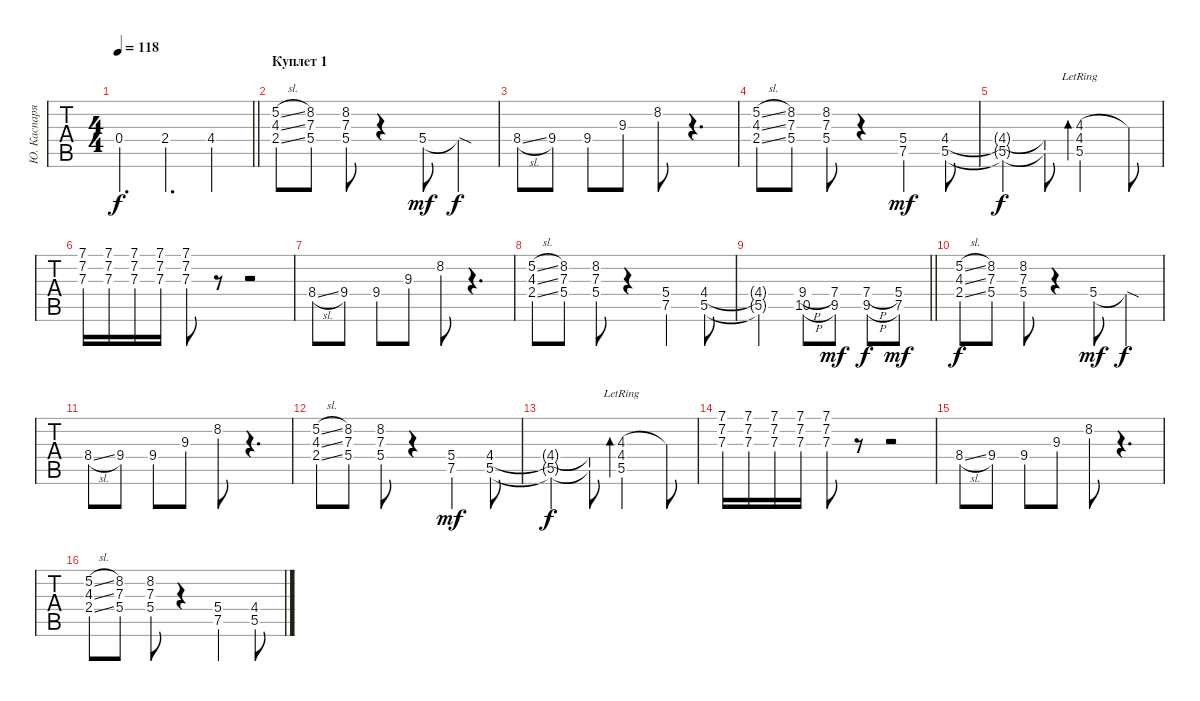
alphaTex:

\track ("Ю. Каспарян" "Ю. Каспаря") {instrument electricguitarclean}
\staff {tabs}
\tuning (E4 B3 G3 D3 A2 E2) {hide}
\ts (4 4)
\tempo 118
\clef g2
\barLineRight lightlight
\ks c
0.4.4{d dy f} 2.4.4{d} 4.4.4 |
\section ("" "Куплет 1")
(5.2{sl} 4.3{sl} 2.4{sl}).8 (8.2 7.3 5.4).8 (8.2 7.3 5.4).8 r.4 5.4.8{dy mf} 5.4{sod t}.4{dy f} |
8.4{sl}.8 9.4.8 9.4.8 9.3.8 8.2.8 r.4{d} |
(5.2{sl} 4.3{sl} 2.4{sl}).8 (8.2 7.3 5.4).8 (8.2 7.3 5.4).8 r.4 (5.4{st} 7.5).4{dy mf} (4.4 5.5).8 |
(4.4{t} 5.5{t}).4{dy f} (4.4{t} 5.5{t}).8 (4.3{lr} 4.4{lr} 5.5{lr}).2{bd 480} 4.3{t}.8 |
(7.1 7.2 7.3).16 (7.1 7.2 7.3).16 (7.1 7.2 7.3).16 (7.1 7.2 7.3).16 (7.1 7.2 7.3).8 r.8 r.2 |
8.4{sl}.8 9.4.8 9.4.8 9.3.8 8.2.8 r.4{d} |
(5.2{sl} 4.3{sl} 2.4{sl}).8 (8.2 7.3 5.4).8 (8.2 7.3 5.4).8 r.4 (5.4{st} 7.5).4 (4.4 5.5).8 |
\barLineRight lightlight
(4.4{t} 5.5{t}).2 (9.4{h} 10.5{h}).8 (7.4 9.5).8{dy mf} (7.4{h} 9.5{h}).8{dy f} (5.4 7.5).8{dy mf} |
(5.2{sl} 4.3{sl} 2.4{sl}).8{dy f} (8.2 7.3 5.4).8 (8.2 7.3 5.4).8 r.4 5.4.8{dy mf} 5.4{sod t}.4{dy f} |
8.4{sl}.8 9.4.8 9.4.8 9.3.8 8.2.8 r.4{d} |
(5.2{sl} 4.3{sl} 2.4{sl}).8 (8.2 7.3 5.4).8 (8.2 7.3 5.4).8 r.4 (5.4{st} 7.5).4{dy mf} (4.4 5.5).8 |
(4.4{t} 5.5{t}).4{dy f} (4.4{t} 5.5{t}).8 (4.3{lr} 4.4{lr} 5.5{lr}).2{bd 480} 4.3{t}.8 |
(7.1 7.2 7.3).16 (7.1 7.2 7.3).16 (7.1 7.2 7.3).16 (7.1 7.2 7.3).16 (7.1 7.2 7.3).8 r.8 r.2 |
8.4{sl}.8 9.4.8 9.4.8 9.3.8 8.2.8 r.4{d} |
(5.2{sl} 4.3{sl} 2.4{sl}).8 (8.2 7.3 5.4).8 (8.2 7.3 5.4).8 r.4 (5.4{st} 7.5).4 (4.4 5.5).8
